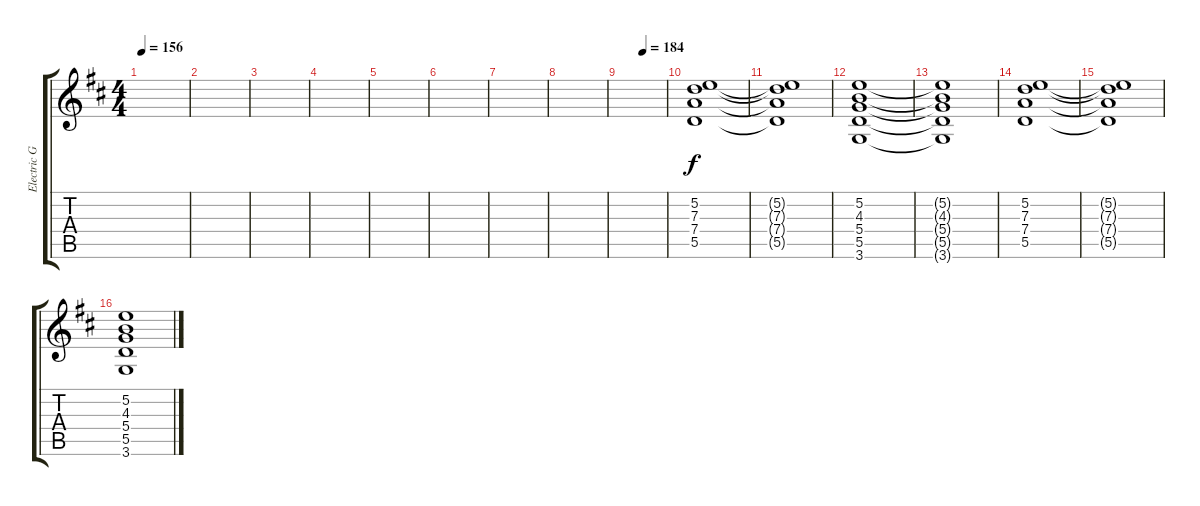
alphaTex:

\track ("Electric Guitar" "Electric G") {instrument overdrivenguitar}
\staff {score tabs}
\tuning (E4 B3 G3 D3 A2 E2) {hide}
\ts (4 4)
\tempo 156
\clef g2
\ks d
|
|
|
|
|
|
|
|
\tempo (184 0.5)
|
(5.2 7.3 7.4 5.5).1 |
(5.2{t} 7.3{t} 7.4{t} 5.5{t}).1 |
(5.2 4.3 5.4 5.5 3.6).1 |
(5.2{t} 4.3{t} 5.4{t} 5.5{t} 3.6{t}).1 |
(5.2 7.3 7.4 5.5).1 |
(5.2{t} 7.3{t} 7.4{t} 5.5{t}).1 |
(5.2 4.3 5.4 5.5 3.6).1
